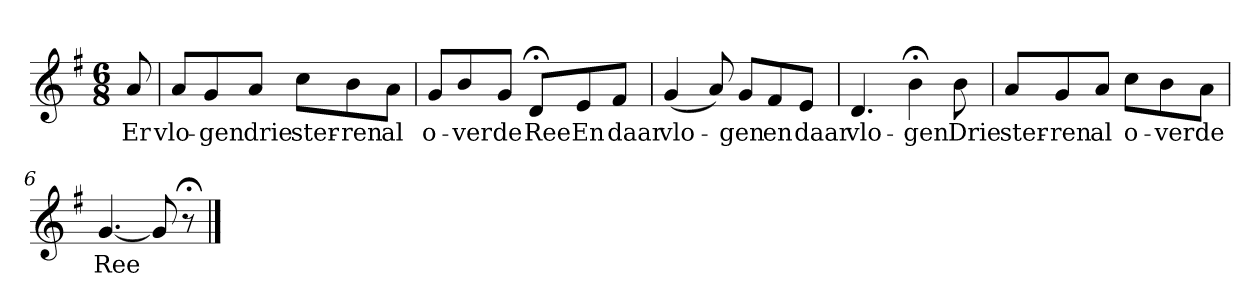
**kern	**text
*part1	*part1
*staff1	*staff1
*k[f#]	*
*G:	*
*M6/8	*
*MM120	*
=	=
8a	Er
=1	=1
8aL	vlo-
8g	-gen
8aJ	drie
8ccL	ster-
8b	-ren
8aJ	al
=2	=2
8gL	o-
8b	-ver
8gJ	de
8d;<L	Ree
8e	En
8f#J	daar
=3	=3
(4g	vlo-
8a)	.
8gL	-gen
8f#	en
8eJ	daar
=4	=4
4.d	vlo-
4b;<	-gen
8b	Drie
=5	=5
8aL	ster-
8g	-ren
8aJ	al
8ccL	o-
8b	-ver
8aJ	de
=6	=6
[4.g	Ree
8g]	.
8r;<	.
==	==
*-	*-
